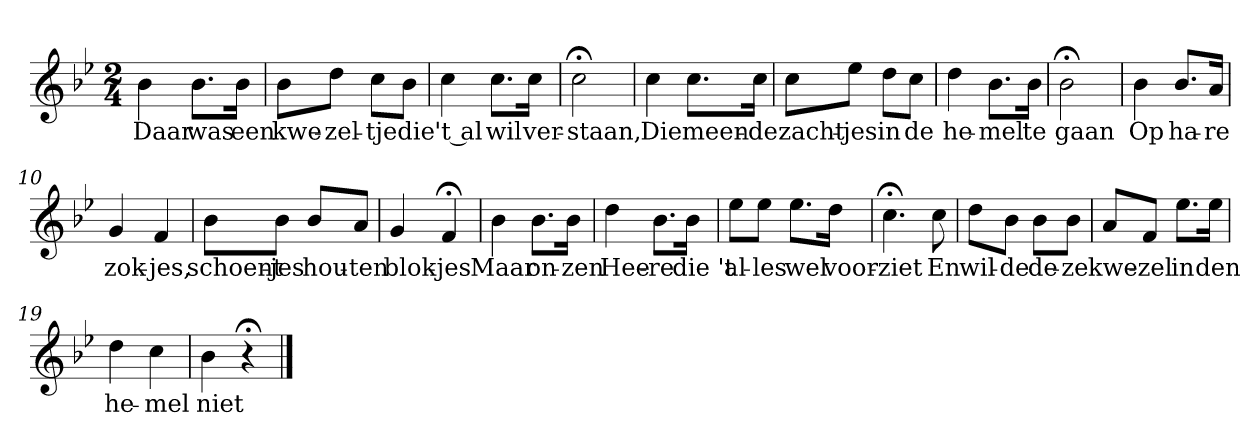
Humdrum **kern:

**kern	**text
*part1	*part1
*staff1	*staff1
*k[b-e-]	*
*B-:	*
*M2/4	*
*MM120	*
=1	=1
4b-	Daar
8.b-L	was
16b-Jk	een
=2	=2
8b-L	kwe-
8ddJ	-zel-
8ccL	-tje
8b-J	die
=3	=3
4cc	't al
8.ccL	wil
16ccJk	ver-
=4	=4
2cc;<	-staan,
=5	=5
4cc	Die
8.ccL	meen-
16ccJk	-de
=6	=6
8ccL	zacht-
8ee-J	-jes
8ddL	in
8ccJ	de
=7	=7
4dd	he-
8.b-L	-mel
16b-Jk	te
=8	=8
2b-;<	gaan
=9	=9
4b-	Op
8.b-L	ha-
16aJk	-re
=10	=10
4g	zok-
4f	-jes,
=11	=11
8b-L	schoent-
8b-J	-jes
8b-L	hou-
8aJ	-ten
=12	=12
4g	blok-
4f;<	-jes
=13	=13
4b-	Maar
8.b-L	on-
16b-Jk	-zen
=14	=14
4dd	Hee-
8.b-L	-re
16b-Jk	die 't
=15	=15
8ee-L	al-
8ee-J	-les
8.ee-L	wel
16ddJk	voor-
=16	=16
4.cc;<	-ziet
8cc	En
=17	=17
8ddL	wil-
8b-J	-de
8b-L	de-
8b-J	-ze
=18	=18
8aL	kwe-
8fJ	-zel
8.ee-L	in
16ee-Jk	den
=19	=19
4dd	he-
4cc	-mel
=20	=20
4b-	niet
4r;<	.
==	==
*-	*-
